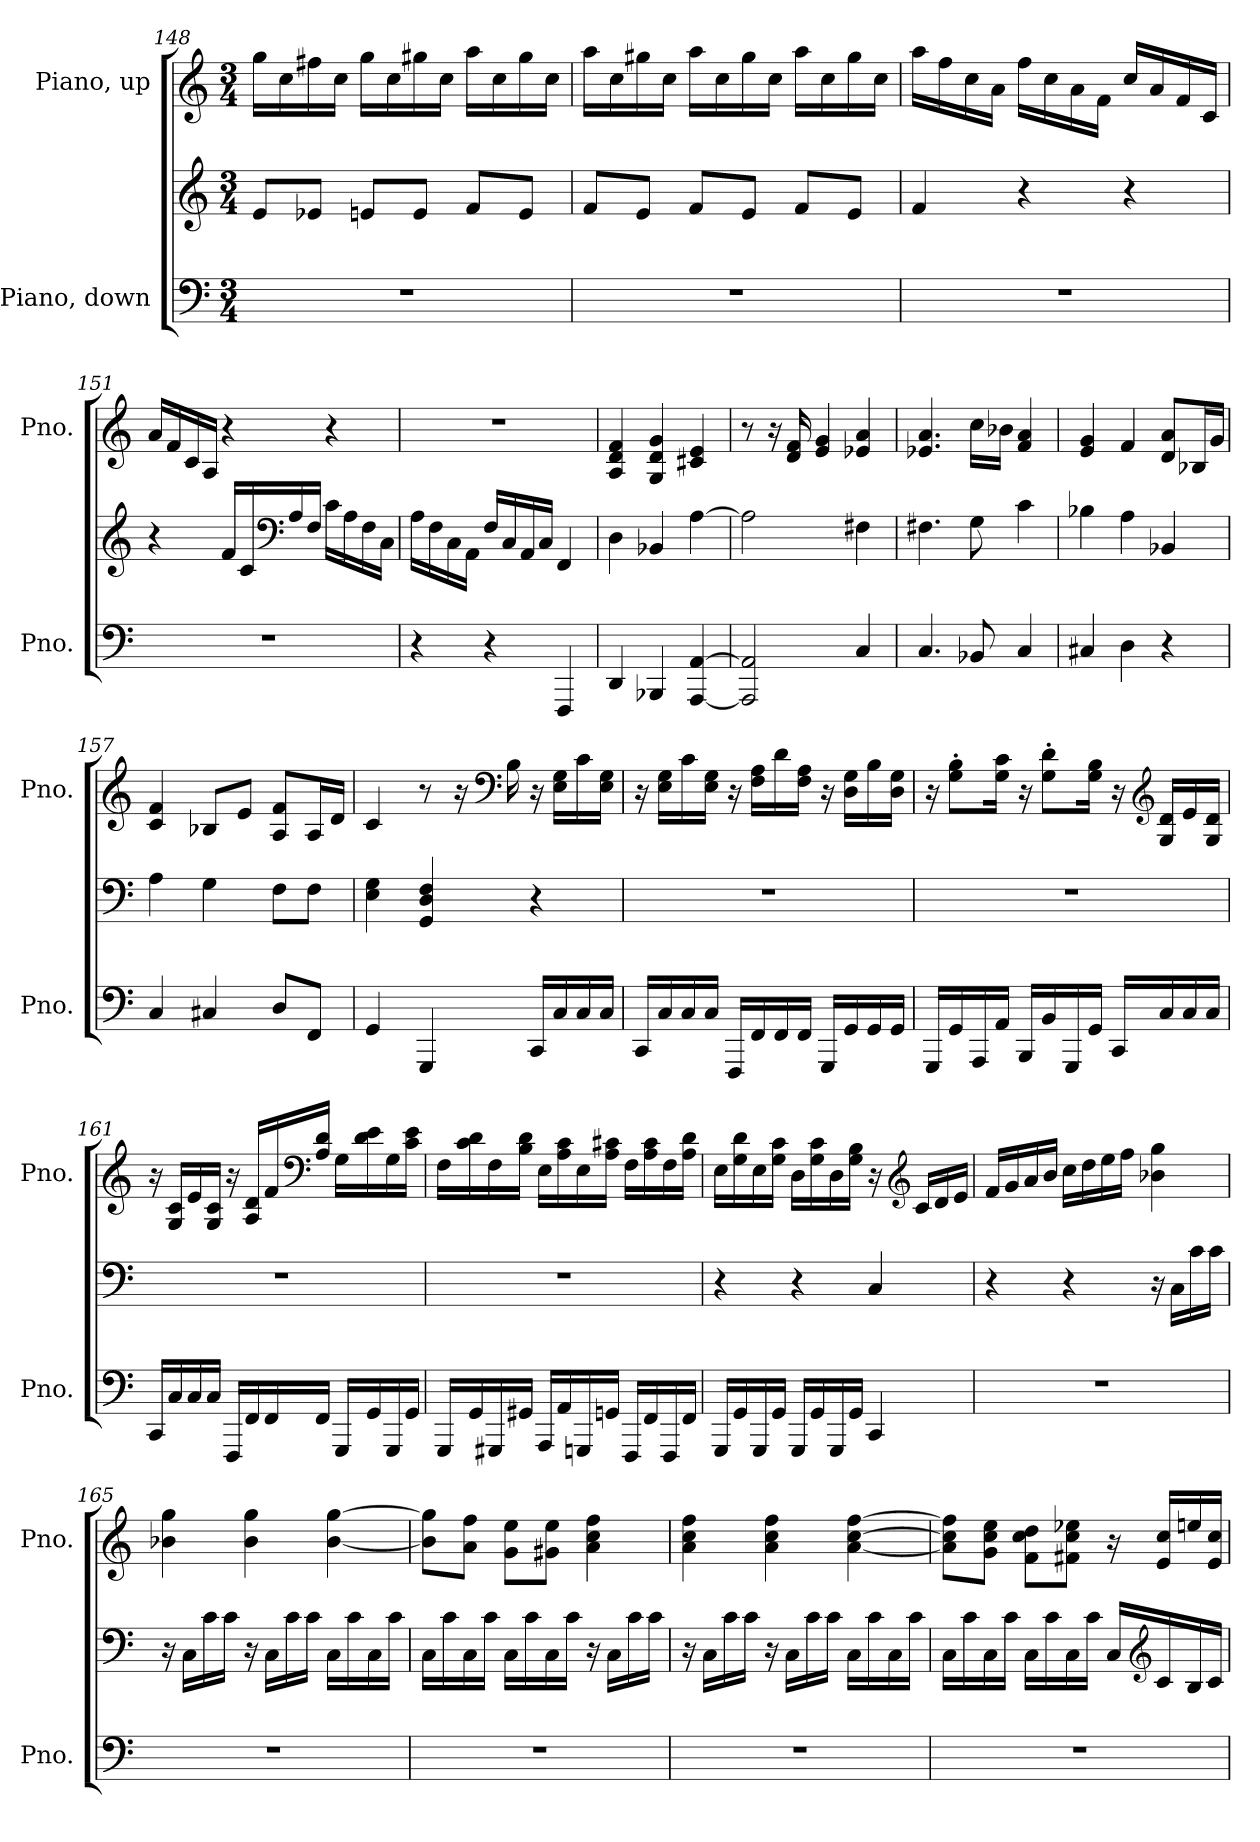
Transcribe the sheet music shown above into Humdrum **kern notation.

**kern	**kern	**kern
*part2	*part2	*part1
*staff3	*staff2	*staff1
*I"Piano, down	*	*I"Piano, up
*I'Pno.	*	*I'Pno.
*clefF4	*clefG2	*clefG2
*k[]	*k[]	*k[]
*M3/4	*M3/4	*M3/4
=148	=148	=148
2.r	8e/L	16gg\LL
.	.	16cc\
.	8e-X/J	16ff#X\
.	.	16cc\JJ
.	8en/L	16gg\LL
.	.	16cc\
.	8e/J	16gg#X\
.	.	16cc\JJ
.	8f/L	16aa\LL
.	.	16cc\
.	8e/J	16gg#\
.	.	16cc\JJ
=149	=149	=149
2.r	8f/L	16aa\LL
.	.	16cc\
.	8e/J	16gg#X\
.	.	16cc\JJ
.	8f/L	16aa\LL
.	.	16cc\
.	8e/J	16gg#\
.	.	16cc\JJ
.	8f/L	16aa\LL
.	.	16cc\
.	8e/J	16gg#\
.	.	16cc\JJ
!!LO:LB:g=z
=150	=150	=150
2.r	4f/	16aa\LL
.	.	16ff\
.	.	16cc\
.	.	16a\JJ
.	4r	16ff\LL
.	.	16cc\
.	.	16a\
.	.	16f\JJ
.	4r	16cc/LL
.	.	16a/
.	.	16f/
.	.	16c/JJ
=151	=151	=151
2.r	4r	16a/LL
.	.	16f/
.	.	16c/
.	.	16A/JJ
.	16f/LL	4r
.	16c/	.
*	*clefF4	*
.	16A/	.
.	16F/JJ	.
.	16c\LL	4r
.	16A\	.
.	16F\	.
.	16C\JJ	.
=152	=152	=152
4r	16A\LL	2.r
.	16F\	.
.	16C\	.
.	16AA\JJ	.
4r	16F/LL	.
.	16C/	.
.	16AA/	.
.	16C/JJ	.
4FFF/	4FF/	.
=153	=153	=153
4DD/	4D\	4A/ 4d/ 4f/
4BBB-X/	4BB-X/	4G/ 4d/ 4g/
[4AAA/ [4AA/	[4A\	4c#X/ 4e/
!!LO:PB:g=z
=154	=154	=154
2AAA/] 2AA/]	2A\]	8r
.	.	16r
.	.	16d/ 16f/
.	.	4e/ 4g/
4C/	4F#X\	4e-X/ 4a/
=155	=155	=155
4.C/	4.F#X\	4.e-X/ 4.a/
8BB-X/	8G\	16cc\LL
.	.	16b-X\JJ
4C/	4c\	4f/ 4a/
=156	=156	=156
4C#X/	4B-X\	4e/ 4g/
4D\	4A\	4f/
4r	4BB-X/	8d/ 8a/L
.	.	16B-X/L
.	.	16g/JJ
=157	=157	=157
4C/	4A\	4c/ 4f/
4C#X/	4G\	8B-X/L
.	.	8e/J
8D/L	8F\L	8A/ 8f/L
8FF/J	8F\J	16A/L
.	.	16d/JJ
=158	=158	=158
4GG/	4E\ 4G\	4c/
4GGG/	4GG/ 4D/ 4F/	8r
.	.	16r
*	*	*clefF4
.	.	16B\
16CC/LL	4r	16r
16C/	.	16E\ 16G\LL
16C/	.	16c\
16C/JJ	.	16E\ 16G\JJ
!!LO:LB:g=z
=159	=159	=159
16CC/LL	2.r	16r
16C/	.	16E\ 16G\LL
16C/	.	16c\
16C/JJ	.	16E\ 16G\JJ
16FFF/LL	.	16r
16FF/	.	16F\ 16A\LL
16FF/	.	16d\
16FF/JJ	.	16F\ 16A\JJ
16GGG/LL	.	16r
16GG/	.	16D\ 16G\LL
16GG/	.	16B\
16GG/JJ	.	16D\ 16G\JJ
=160	=160	=160
16GGG/LL	2.r	16r
16GG/	.	8G\' 8B\'L
16AAA/	.	.
16AA/JJ	.	16G\ 16c\Jk
16BBB/LL	.	16r
16BB/	.	8G\' 8d\'L
16GGG/	.	.
16GG/JJ	.	16G\ 16B\Jk
16CC/LL	.	16r
*	*	*clefG2
16C/	.	16G/ 16d/LL
16C/	.	16e/
16C/JJ	.	16G/ 16d/JJ
=161	=161	=161
16CC/LL	2.r	16r
16C/	.	16G/ 16c/LL
16C/	.	16e/
16C/JJ	.	16G/ 16c/JJ
16FFF/LL	.	16r
16FF/	.	16A/ 16d/LL
16FF/	.	16f/
*	*	*clefF4
16FF/JJ	.	16A/ 16d/JJ
16GGG/LL	.	16G\LL
16GG/	.	16d\ 16e\
16GGG/	.	16G\
16GG/JJ	.	16c\ 16e\JJ
!!LO:LB:g=z
=162	=162	=162
16GGG/LL	2.r	16F\LL
16GG/	.	16c\ 16d\
16GGG#X/	.	16F\
16GG#X/JJ	.	16B\ 16d\JJ
16AAA/LL	.	16E\LL
16AA/	.	16A\ 16c\
16GGGn/	.	16E\
16GGn/JJ	.	16A\ 16c#X\JJ
16FFF/LL	.	16F\LL
16FF/	.	16A\ 16c#\
16FFF/	.	16F\
16FF/JJ	.	16A\ 16d\JJ
=163	=163	=163
16GGG/LL	4r	16E\LL
16GG/	.	16G\ 16d\
16GGG/	.	16E\
16GG/JJ	.	16G\ 16c\JJ
16GGG/LL	4r	16D\LL
16GG/	.	16G\ 16c\
16GGG/	.	16D\
16GG/JJ	.	16G\ 16B\JJ
4CC/	4C/	16r
*	*	*clefG2
.	.	16c/LL
.	.	16d/
.	.	16e/JJ
=164	=164	=164
2.r	4r	16f/LL
.	.	16g/
.	.	16a/
.	.	16b/JJ
.	4r	16cc\LL
.	.	16dd\
.	.	16ee\
.	.	16ff\JJ
.	16r	4b-X\ 4gg\
.	16C\LL	.
.	16c\	.
.	16c\JJ	.
!!LO:LB:g=z
=165	=165	=165
2.r	16r	4b-X\ 4gg\
.	16C\LL	.
.	16c\	.
.	16c\JJ	.
.	16r	4b-\ 4gg\
.	16C\LL	.
.	16c\	.
.	16c\JJ	.
.	16C\LL	[4b-\ [4gg\
.	16c\	.
.	16C\	.
.	16c\JJ	.
=166	=166	=166
2.r	16C\LL	8b-\] 8gg\]L
.	16c\	.
.	16C\	8a\ 8ff\J
.	16c\JJ	.
.	16C\LL	8g\ 8ee\L
.	16c\	.
.	16C\	8g#X\ 8ee\J
.	16c\JJ	.
.	16r	4a\ 4cc\ 4ff\
.	16C\LL	.
.	16c\	.
.	16c\JJ	.
=167	=167	=167
2.r	16r	4a\ 4cc\ 4ff\
.	16C\LL	.
.	16c\	.
.	16c\JJ	.
.	16r	4a\ 4cc\ 4ff\
.	16C\LL	.
.	16c\	.
.	16c\JJ	.
.	16C\LL	[4a\ [4cc\ [4ff\
.	16c\	.
.	16C\	.
.	16c\JJ	.
!!LO:PB:g=z
=168	=168	=168
2.r	16C\LL	8a\] 8cc\] 8ff\]L
.	16c\	.
.	16C\	8g\ 8cc\ 8ee\J
.	16c\JJ	.
.	16C\LL	8f\ 8cc\ 8dd\L
.	16c\	.
.	16C\	8f#X\ 8cc\ 8ee-X\J
.	16c\JJ	.
.	16C/LL	16r
*	*clefG2	*
.	16c/	16e/ 16cc/LL
.	16B/	16een/
.	16c/JJ	16e/ 16cc/JJ
=	=	=
*-	*-	*-
